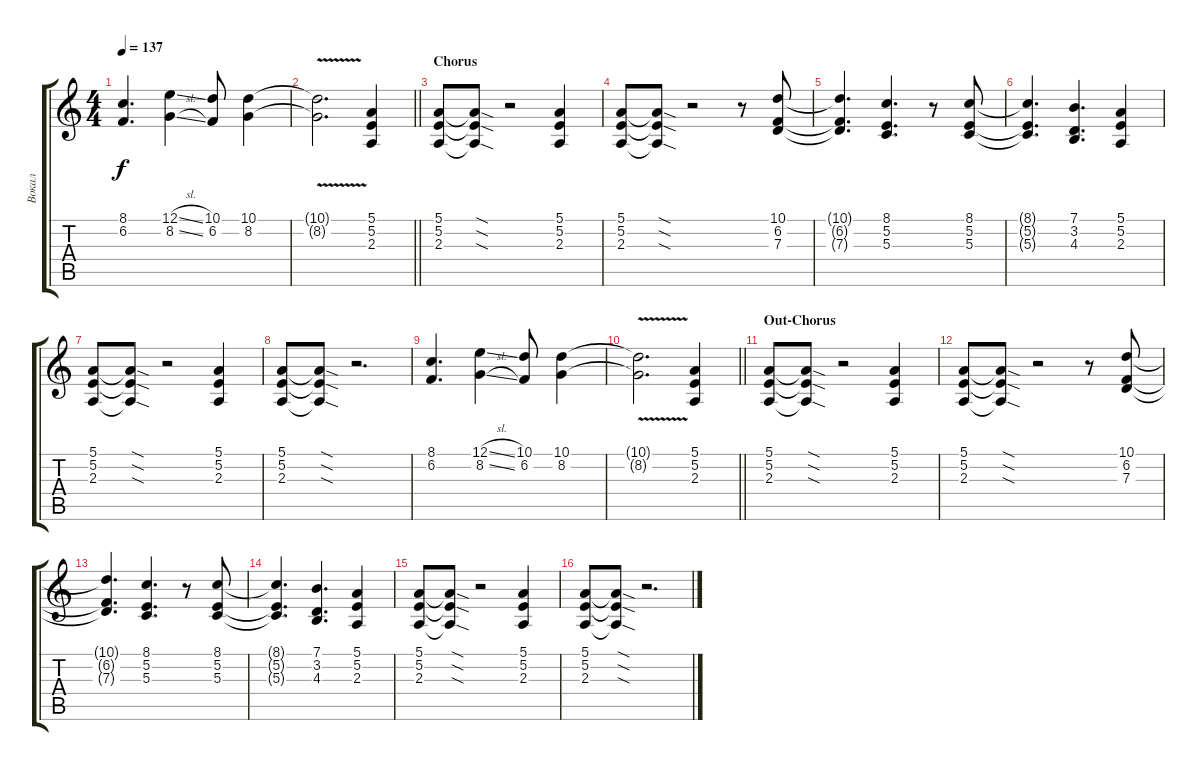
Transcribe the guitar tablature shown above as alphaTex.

\track ("Вокал" "Вокал") {instrument trumpet}
\staff {score tabs}
\tuning (E4 B3 G3 D3 A2 E2) {hide}
\ts (4 4)
\tempo 137
\clef g2
\ks aminor
(8.1 6.2).4{d dy f} (12.1{sl} 8.2{sl}).4 (10.1 6.2).8 (10.1 8.2).4 |
\barLineRight lightlight
(10.1{v t} 8.2{t}).2{d} (5.1 5.2 2.3).4 |
\section ("" "Chorus")
(5.1 5.2 2.3).8 (5.1{sod t} 5.2{sod t} 2.3{sod t}).8 r.2 (5.1 5.2 2.3).4 |
(5.1 5.2 2.3).8 (5.1{sod t} 5.2{sod t} 2.3{sod t}).8 r.2 r.8 (10.1 6.2 7.3).8 |
(10.1{t} 6.2{t} 7.3{t}).4{d} (8.1 5.2 5.3).4{d} r.8 (8.1 5.2 5.3).8 |
(8.1{t} 5.2{t} 5.3{t}).4{d} (7.1 3.2 4.3).4{d} (5.1 5.2 2.3).4 |
(5.1 5.2 2.3).8 (5.1{sod t} 5.2{sod t} 2.3{sod t}).8 r.2 (5.1 5.2 2.3).4 |
(5.1 5.2 2.3).8 (5.1{sod t} 5.2{sod t} 2.3{sod t}).8 r.2{d} |
(8.1 6.2).4{d} (12.1{sl} 8.2{sl}).4 (10.1 6.2).8 (10.1 8.2).4 |
\barLineRight lightlight
(10.1{v t} 8.2{t}).2{d} (5.1 5.2 2.3).4 |
\section ("" "Out-Chorus")
(5.1 5.2 2.3).8 (5.1{sod t} 5.2{sod t} 2.3{sod t}).8 r.2 (5.1 5.2 2.3).4 |
(5.1 5.2 2.3).8 (5.1{sod t} 5.2{sod t} 2.3{sod t}).8 r.2 r.8 (10.1 6.2 7.3).8 |
(10.1{t} 6.2{t} 7.3{t}).4{d} (8.1 5.2 5.3).4{d} r.8 (8.1 5.2 5.3).8 |
(8.1{t} 5.2{t} 5.3{t}).4{d} (7.1 3.2 4.3).4{d} (5.1 5.2 2.3).4 |
(5.1 5.2 2.3).8 (5.1{sod t} 5.2{sod t} 2.3{sod t}).8 r.2 (5.1 5.2 2.3).4 |
(5.1 5.2 2.3).8 (5.1{sod t} 5.2{sod t} 2.3{sod t}).8 r.2{d}
